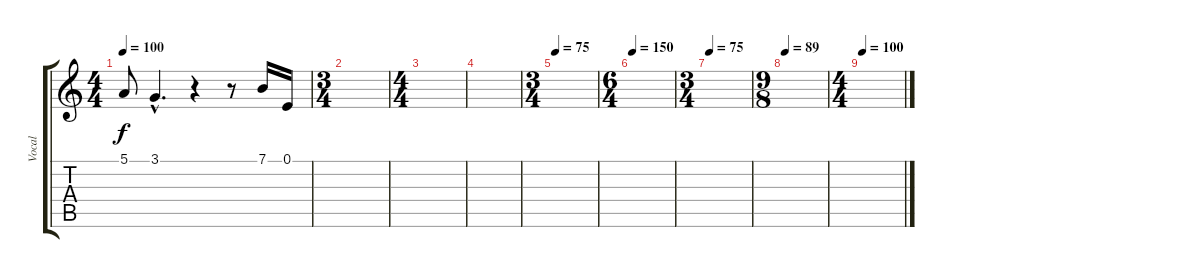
\track ("Vocal" "Vocal") {instrument lead6voice}
\staff {score tabs}
\tuning (E4 B3 G3 D3 A2 E2) {hide}
\ts (4 4)
\tempo 100
\clef g2
\ks c
5.1.8{dy f} 3.1{hac}.4{d} r.4 r.8 7.1.16 0.1.16 |
\ts (3 4)
|
\ts (4 4)
|
|
\ts (3 4)
\tempo 75
|
\ts (6 4)
\tempo 150
|
\ts (3 4)
\tempo 75
|
\ts (9 8)
\tempo 89
|
\ts (4 4)
\tempo 100
